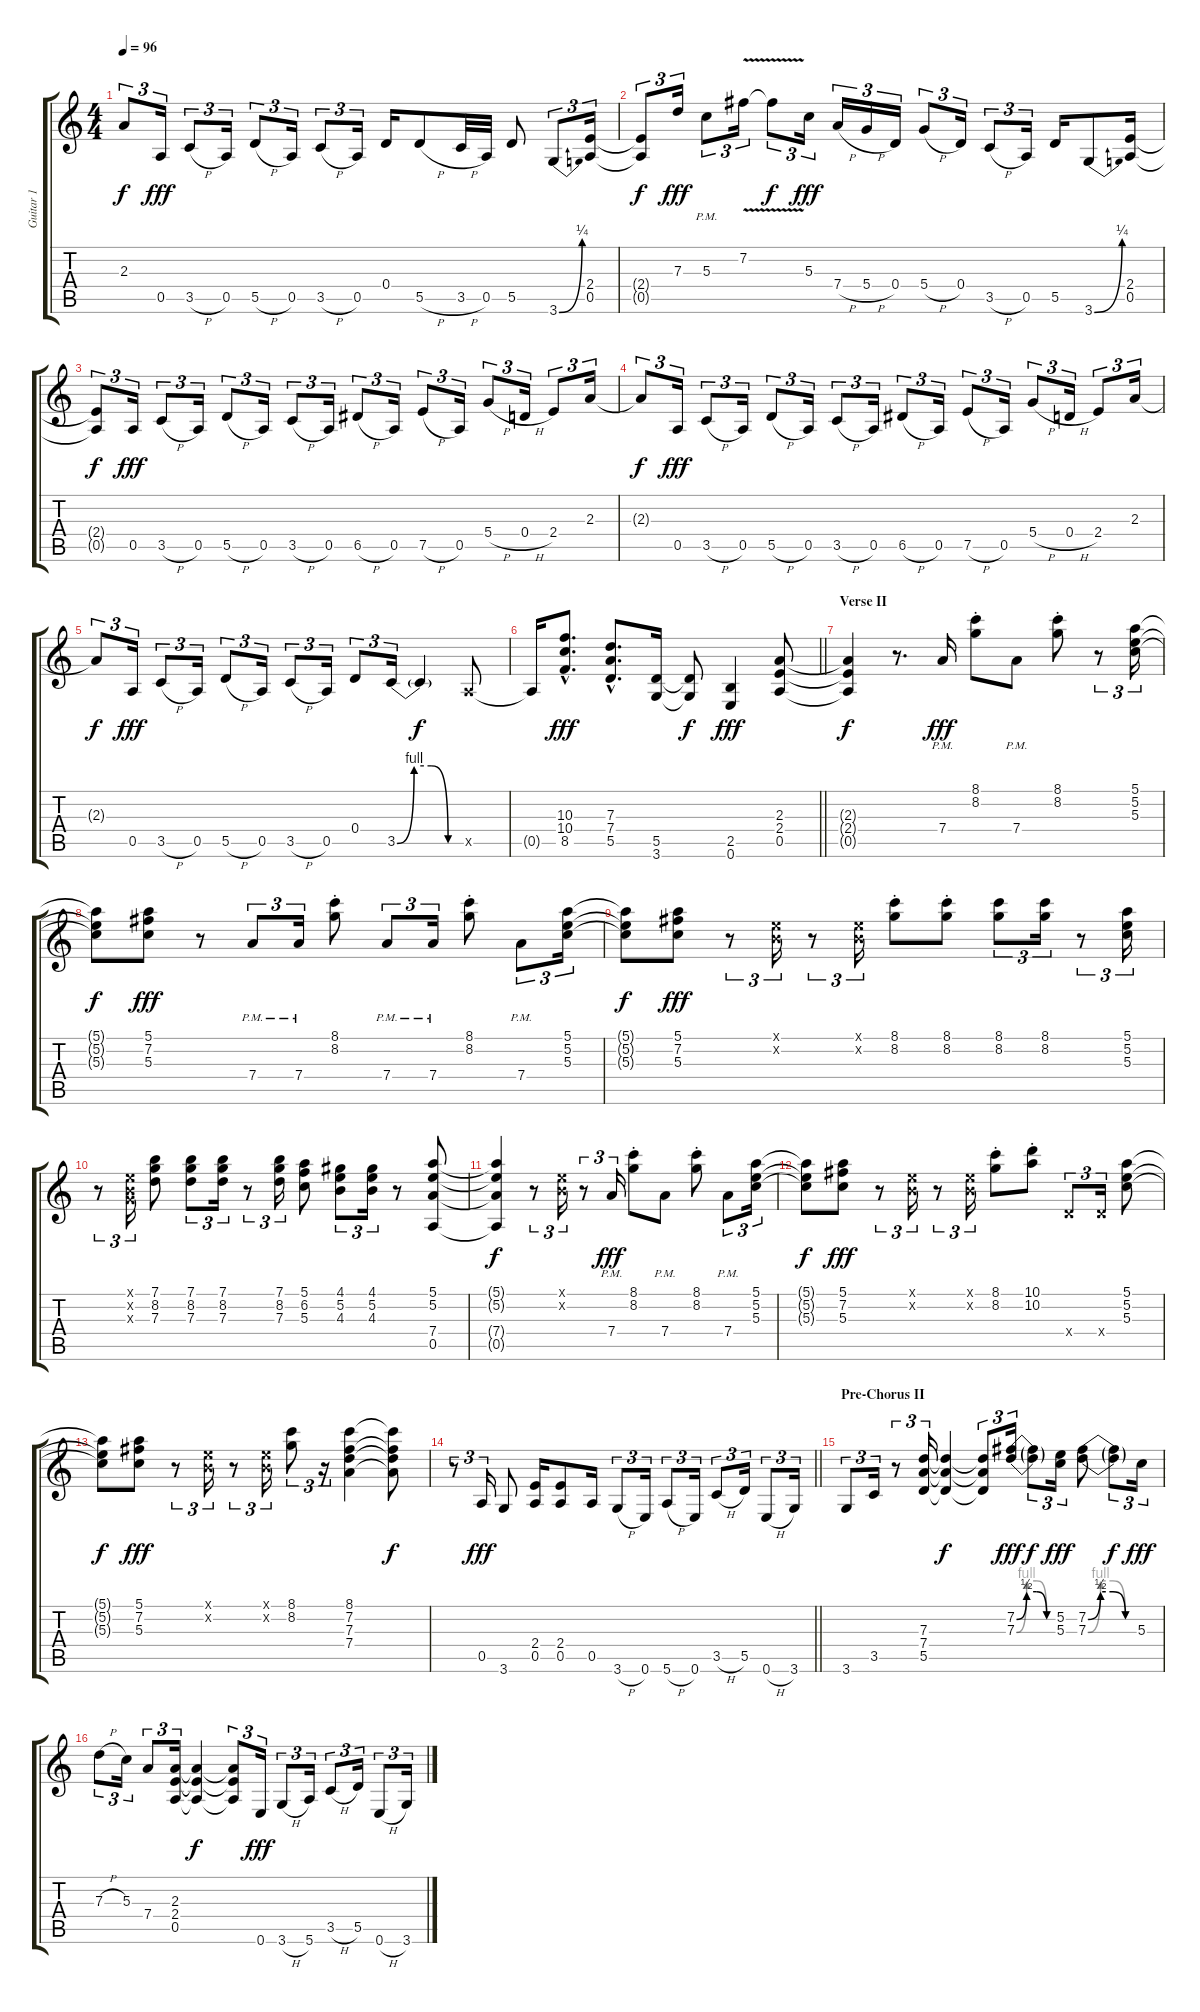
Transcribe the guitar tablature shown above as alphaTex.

\track ("Guitar 1" "Guitar 1") {instrument distortionguitar}
\staff {score tabs}
\tuning (E4 B3 G3 D3 A2 E2) {hide}
\ts (4 4)
\tempo 96
\clef g2
\ks c
2.3{t}.8{tu (3 2) dy f} 0.5.16{tu (3 2) dy fff} 3.5{h}.8{tu (3 2)} 0.5.16{tu (3 2)} 5.5{h}.8{tu (3 2)} 0.5.16{tu (3 2)} 3.5{h}.8{tu (3 2)} 0.5.16{tu (3 2)} 0.4.16 5.5{h}.8 3.5{h}.32 0.5.32 5.5.8 3.6{be (bend 0 0 60 1)}.8{tu (3 2)} (2.4 0.5).16{tu (3 2)} |
(2.4{t} 0.5{t}).8{tu (3 2) dy f} 7.3.16{tu (3 2) dy fff} 5.3{pm}.8{tu (3 2)} 7.2{v}.16{tu (3 2)} 7.2{t}.8{tu (3 2) dy f} 5.3.16{tu (3 2) dy fff} 7.4{h}.16{tu (3 2)} 5.4{h}.16{tu (3 2)} 0.4.16{tu (3 2)} 5.4{h}.8{tu (3 2)} 0.4.16{tu (3 2)} 3.5{h}.8{tu (3 2)} 0.5.16{tu (3 2)} 5.5.16 3.6{be (bend 0 0 60 1)}.8 (2.4 0.5).16 |
(2.4{t} 0.5{t}).8{tu (3 2) dy f} 0.5.16{tu (3 2) dy fff} 3.5{h}.8{tu (3 2)} 0.5.16{tu (3 2)} 5.5{h}.8{tu (3 2)} 0.5.16{tu (3 2)} 3.5{h}.8{tu (3 2)} 0.5.16{tu (3 2)} 6.5{h}.8{tu (3 2)} 0.5.16{tu (3 2)} 7.5{h}.8{tu (3 2)} 0.5.16{tu (3 2)} 5.4{h}.8{tu (3 2)} 0.4{h}.16{tu (3 2)} 2.4.8{tu (3 2)} 2.3.16{tu (3 2)} |
2.3{t}.8{tu (3 2) dy f} 0.5.16{tu (3 2) dy fff} 3.5{h}.8{tu (3 2)} 0.5.16{tu (3 2)} 5.5{h}.8{tu (3 2)} 0.5.16{tu (3 2)} 3.5{h}.8{tu (3 2)} 0.5.16{tu (3 2)} 6.5{h}.8{tu (3 2)} 0.5.16{tu (3 2)} 7.5{h}.8{tu (3 2)} 0.5.16{tu (3 2)} 5.4{h}.8{tu (3 2)} 0.4{h}.16{tu (3 2)} 2.4.8{tu (3 2)} 2.3.16{tu (3 2)} |
2.3{t}.8{tu (3 2) dy f} 0.5.16{tu (3 2) dy fff} 3.5{h}.8{tu (3 2)} 0.5.16{tu (3 2)} 5.5{h}.8{tu (3 2)} 0.5.16{tu (3 2)} 3.5{h}.8{tu (3 2)} 0.5.16{tu (3 2)} 0.4.8{tu (3 2)} 3.5{be (custom 0 0 15 4 30 4 45 0 60 0)}.16{tu (3 2)} 3.5{t}.4{dy f} 0.5{x}.8 |
\barLineRight lightlight
0.5{t}.16 (10.3{hac} 10.4{hac} 8.5{hac}).8{d dy fff} (7.3{hac} 7.4{hac} 5.5{hac}).8{d} (5.5 3.6).16 (5.5{t} 3.6{t}).8{dy f} (2.5 0.6).4{dy fff} (2.3 2.4 0.5).8 |
\section ("" "Verse II")
(2.3{t} 2.4{t} 0.5{t}).4{dy f} r.8{d} 7.4{pm}.16{dy fff} (8.1{st} 8.2{st}).8 7.4{pm}.8 (8.1{st} 8.2{st}).8 r.8{tu (3 2)} (5.1 5.2 5.3).16{tu (3 2)} |
(5.1{t} 5.2{t} 5.3{t}).8{dy f} (5.1 7.2 5.3).8{dy fff} r.8 7.4{pm}.8{tu (3 2)} 7.4{pm}.16{tu (3 2)} (8.1{st} 8.2{st}).8 7.4{pm}.8{tu (3 2)} 7.4{pm}.16{tu (3 2)} (8.1{st} 8.2{st}).8 7.4{pm}.8{tu (3 2)} (5.1 5.2 5.3).16{tu (3 2)} |
(5.1{t} 5.2{t} 5.3{t}).8{dy f} (5.1 7.2 5.3).8{dy fff} r.8{tu (3 2)} (0.1{x} 0.2{x}).16{tu (3 2)} r.8{tu (3 2)} (0.1{x} 0.2{x}).16{tu (3 2)} (8.1{st} 8.2{st}).8 (8.1{st} 8.2{st}).8 (8.1 8.2).8{tu (3 2)} (8.1 8.2).16{tu (3 2)} r.8{tu (3 2)} (5.1 5.2 5.3).16{tu (3 2)} |
r.8{tu (3 2)} (0.1{x} 0.2{x} 0.3{x}).16{tu (3 2)} (7.1 8.2 7.3).8 (7.1 8.2 7.3).8{tu (3 2)} (7.1 8.2 7.3).16{tu (3 2)} r.8{tu (3 2)} (7.1 8.2 7.3).16{tu (3 2)} (5.1 6.2 5.3).8 (4.1 5.2 4.3).8{tu (3 2)} (4.1 5.2 4.3).16{tu (3 2)} r.8 (5.1 5.2 7.4 0.5).8 |
(5.1{t} 5.2{t} 7.4{t} 0.5{t}).4{dy f} r.8{tu (3 2)} (0.1{x} 0.2{x}).16{tu (3 2)} r.8{tu (3 2)} 7.4{pm}.16{tu (3 2) dy fff} (8.1{st} 8.2{st}).8 7.4{pm}.8 (8.1{st} 8.2{st}).8 7.4{pm}.8{tu (3 2)} (5.1 5.2 5.3).16{tu (3 2)} |
(5.1{t} 5.2{t} 5.3{t}).8{dy f} (5.1 7.2 5.3).8{dy fff} r.8{tu (3 2)} (0.1{x} 0.2{x}).16{tu (3 2)} r.8{tu (3 2)} (0.1{x} 0.2{x}).16{tu (3 2)} (8.1{st} 8.2{st}).8 (10.1{st} 10.2{st}).8 0.4{x}.8{tu (3 2)} 0.4{x}.16{tu (3 2)} (5.1 5.2 5.3).8 |
(5.1{t} 5.2{t} 5.3{t}).8{dy f} (5.1 7.2 5.3).8{dy fff} r.8{tu (3 2)} (0.1{x} 0.2{x}).16{tu (3 2)} r.8{tu (3 2)} (0.1{x} 0.2{x}).16{tu (3 2)} (8.1 8.2).8{tu (3 2)} r.16{tu (3 2)} (8.1 7.2 7.3 7.4).4 (8.1{t} 7.2{t} 7.3{t} 7.4{t}).8{dy f} |
\barLineRight lightlight
r.8{tu (3 2)} 0.5.16{tu (3 2) dy fff} 3.6.8 (2.4 0.5).16 (2.4 0.5).8 0.5.16 3.6{h}.8{tu (3 2)} 0.6.16{tu (3 2)} 5.6{h}.8{tu (3 2)} 0.6.16{tu (3 2)} 3.5{h}.8{tu (3 2)} 5.5.16{tu (3 2)} 0.6{h}.8{tu (3 2)} 3.6.16{tu (3 2)} |
\section ("" "Pre-Chorus II")
3.6.8{tu (3 2)} 3.5.16{tu (3 2)} r.8{tu (3 2)} (7.3 7.4 5.5).16{tu (3 2)} (7.3{t} 7.4{t} 5.5{t}).4{dy f} (7.3{t} 7.4{t} 5.5{t}).8{tu (3 2)} (7.2{be (custom 0 0 15 2 30 2 45 0 60 0)} 7.3{be (custom 0 0 15 4 30 4 45 0 60 0)}).16{tu (3 2) dy fff} (7.2{t} 7.3{t}).8{tu (3 2) dy f} (5.2 5.3).16{tu (3 2) dy fff} (7.2{be (custom 0 0 15 2 30 2 45 0 60 0)} 7.3{be (custom 0 0 15 4 30 4 45 0 60 0)}).8 (7.2{t} 7.3{t}).8{tu (3 2) dy f} 5.3.16{tu (3 2) dy fff} |
7.3{h}.8{tu (3 2)} 5.3.16{tu (3 2)} 7.4.8{tu (3 2)} (2.3 2.4 0.5).16{tu (3 2)} (2.3{t} 2.4{t} 0.5{t}).4{dy f} (2.3{t} 2.4{t} 0.5{t}).8{tu (3 2)} 0.6.16{tu (3 2) dy fff} 3.6{h}.8{tu (3 2)} 5.6.16{tu (3 2)} 3.5{h}.8{tu (3 2)} 5.5.16{tu (3 2)} 0.6{h}.8{tu (3 2)} 3.6.16{tu (3 2)}
